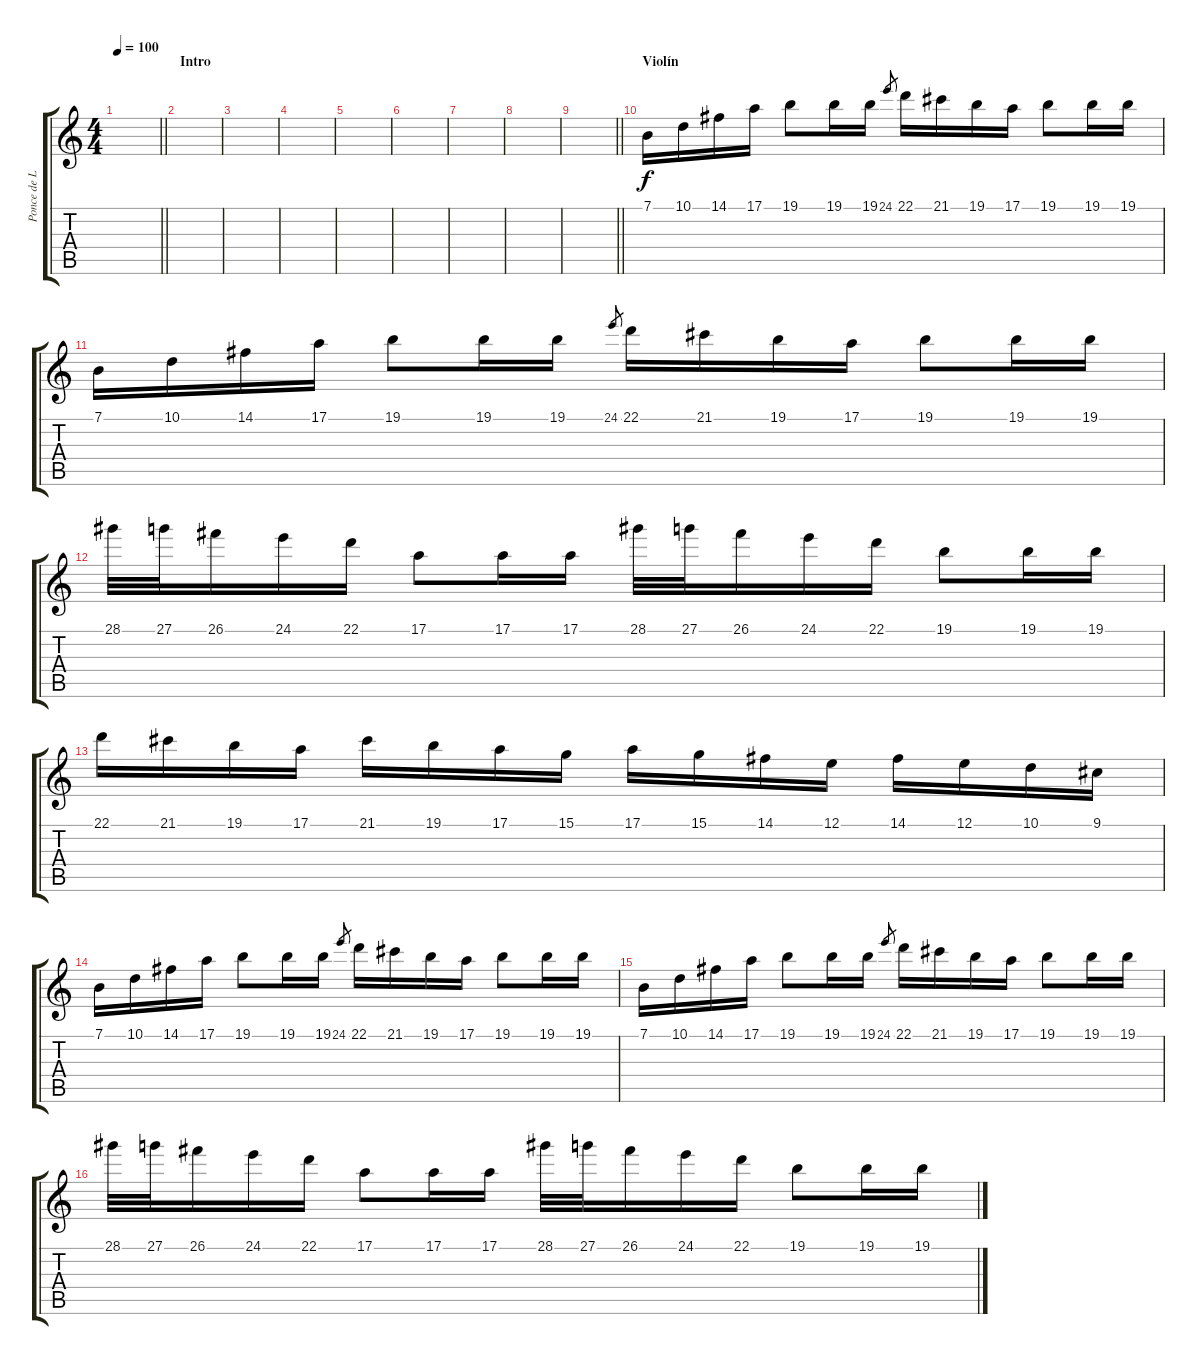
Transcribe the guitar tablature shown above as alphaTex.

\track ("Ponce de León" "Ponce de L") {instrument flute}
\staff {score tabs}
\tuning (E4 B3 G3 D3 A2 E2) {hide}
\ts (4 4)
\tempo 100
\clef g2
\barLineRight lightlight
\ks c
|
\section ("" "Intro")
|
|
|
|
|
|
|
\barLineRight lightlight
|
\section ("" "Violín")
7.1.16 10.1.16 14.1.16 17.1.16 19.1.8 19.1.16 19.1.16 24.1.8{gr} 22.1.16 21.1.16 19.1.16 17.1.16 19.1.8 19.1.16 19.1.16 |
7.1.16 10.1.16 14.1.16 17.1.16 19.1.8 19.1.16 19.1.16 24.1.8{gr} 22.1.16 21.1.16 19.1.16 17.1.16 19.1.8 19.1.16 19.1.16 |
28.1.32 27.1.32 26.1.16 24.1.16 22.1.16 17.1.8 17.1.16 17.1.16 28.1.32 27.1.32 26.1.16 24.1.16 22.1.16 19.1.8 19.1.16 19.1.16 |
22.1.16 21.1.16 19.1.16 17.1.16 21.1.16 19.1.16 17.1.16 15.1.16 17.1.16 15.1.16 14.1.16 12.1.16 14.1.16 12.1.16 10.1.16 9.1.16 |
7.1.16 10.1.16 14.1.16 17.1.16 19.1.8 19.1.16 19.1.16 24.1.8{gr} 22.1.16 21.1.16 19.1.16 17.1.16 19.1.8 19.1.16 19.1.16 |
7.1.16 10.1.16 14.1.16 17.1.16 19.1.8 19.1.16 19.1.16 24.1.8{gr} 22.1.16 21.1.16 19.1.16 17.1.16 19.1.8 19.1.16 19.1.16 |
28.1.32 27.1.32 26.1.16 24.1.16 22.1.16 17.1.8 17.1.16 17.1.16 28.1.32 27.1.32 26.1.16 24.1.16 22.1.16 19.1.8 19.1.16 19.1.16
